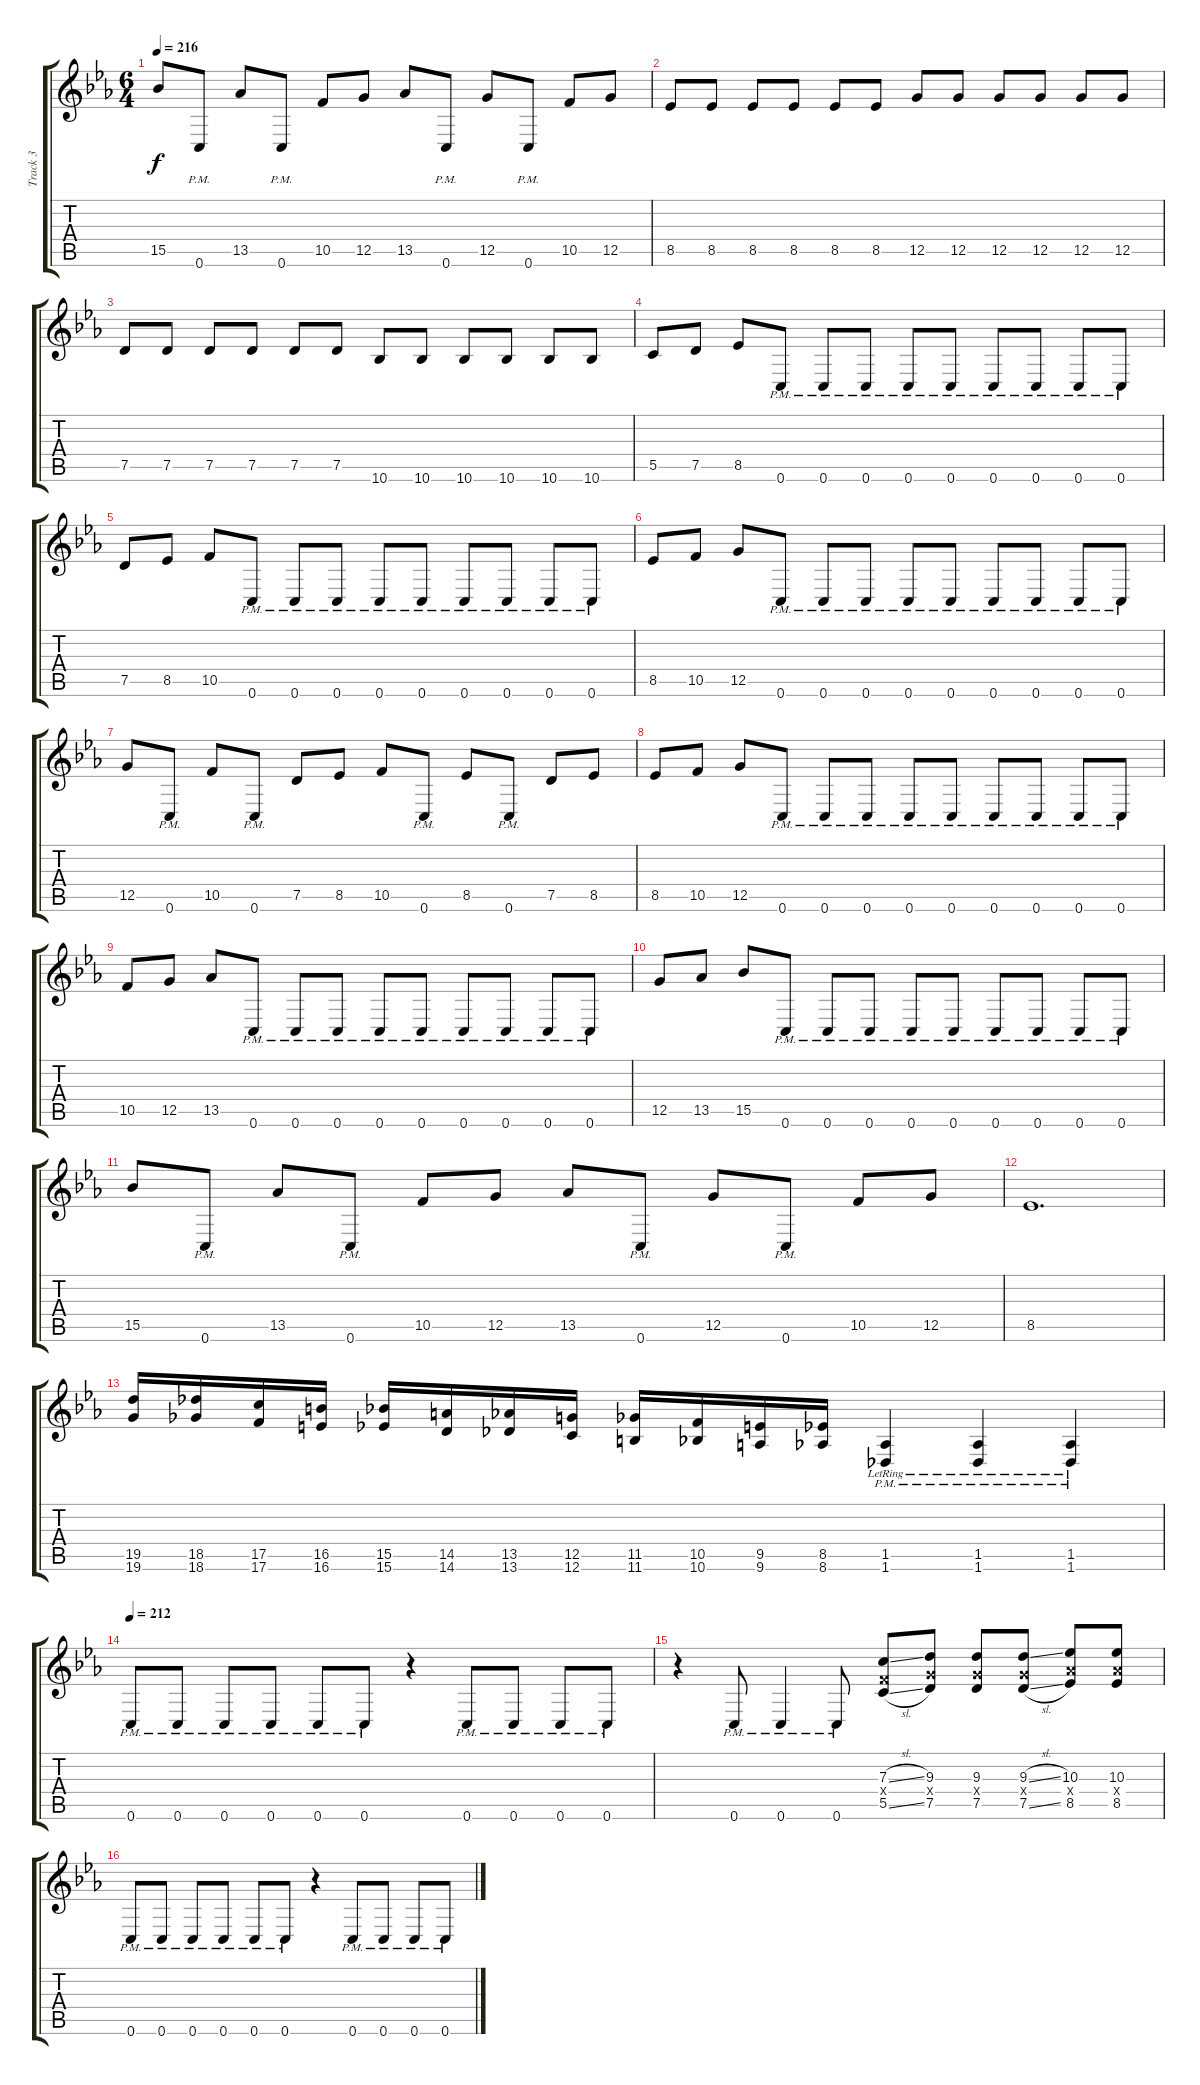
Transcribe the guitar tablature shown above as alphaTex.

\track ("Track 3" "Track 3") {instrument distortionguitar}
\staff {score tabs}
\tuning (D4 A3 F3 C3 G2 C2) {hide}
\ts (6 4)
\tempo 216
\clef g2
\ks eb
15.5.8{dy f} 0.6{pm}.8 13.5.8 0.6{pm}.8 10.5.8 12.5.8 13.5.8 0.6{pm}.8 12.5.8 0.6{pm}.8 10.5.8 12.5.8 |
8.5.8 8.5.8 8.5.8 8.5.8 8.5.8 8.5.8 12.5.8 12.5.8 12.5.8 12.5.8 12.5.8 12.5.8 |
7.5.8 7.5.8 7.5.8 7.5.8 7.5.8 7.5.8 10.6.8 10.6.8 10.6.8 10.6.8 10.6.8 10.6.8 |
5.5.8 7.5.8 8.5.8 0.6{pm}.8 0.6{pm}.8 0.6{pm}.8 0.6{pm}.8 0.6{pm}.8 0.6{pm}.8 0.6{pm}.8 0.6{pm}.8 0.6{pm}.8 |
7.5.8 8.5.8 10.5.8 0.6{pm}.8 0.6{pm}.8 0.6{pm}.8 0.6{pm}.8 0.6{pm}.8 0.6{pm}.8 0.6{pm}.8 0.6{pm}.8 0.6{pm}.8 |
8.5.8 10.5.8 12.5.8 0.6{pm}.8 0.6{pm}.8 0.6{pm}.8 0.6{pm}.8 0.6{pm}.8 0.6{pm}.8 0.6{pm}.8 0.6{pm}.8 0.6{pm}.8 |
12.5.8 0.6{pm}.8 10.5.8 0.6{pm}.8 7.5.8 8.5.8 10.5.8 0.6{pm}.8 8.5.8 0.6{pm}.8 7.5.8 8.5.8 |
8.5.8 10.5.8 12.5.8 0.6{pm}.8 0.6{pm}.8 0.6{pm}.8 0.6{pm}.8 0.6{pm}.8 0.6{pm}.8 0.6{pm}.8 0.6{pm}.8 0.6{pm}.8 |
10.5.8 12.5.8 13.5.8 0.6{pm}.8 0.6{pm}.8 0.6{pm}.8 0.6{pm}.8 0.6{pm}.8 0.6{pm}.8 0.6{pm}.8 0.6{pm}.8 0.6{pm}.8 |
12.5.8 13.5.8 15.5.8 0.6{pm}.8 0.6{pm}.8 0.6{pm}.8 0.6{pm}.8 0.6{pm}.8 0.6{pm}.8 0.6{pm}.8 0.6{pm}.8 0.6{pm}.8 |
15.5.8 0.6{pm}.8 13.5.8 0.6{pm}.8 10.5.8 12.5.8 13.5.8 0.6{pm}.8 12.5.8 0.6{pm}.8 10.5.8 12.5.8 |
8.5.1{d} |
(19.5 19.6).16{instrument guitarfretnoise} (18.5 18.6).16 (17.5 17.6).16 (16.5 16.6).16 (15.5 15.6).16 (14.5 14.6).16 (13.5 13.6).16 (12.5 12.6).16 (11.5 11.6).16 (10.5 10.6).16 (9.5 9.6).16 (8.5 8.6).16 (1.5{pm lr} 1.6{pm lr}).4{instrument distortionguitar} (1.5{pm lr} 1.6{pm lr}).4 (1.5{pm} 1.6{pm lr}).4 |
\tempo 212
0.6{pm}.8 0.6{pm}.8 0.6{pm}.8 0.6{pm}.8 0.6{pm}.8 0.6{pm}.8 r.4 0.6{pm}.8 0.6{pm}.8 0.6{pm}.8 0.6{pm}.8 |
r.4 0.6{pm}.8 0.6{pm}.4 0.6{pm}.8 (7.3{sl} 5.4{x} 5.5{sl}).8 (9.3 7.4{x} 7.5).8 (9.3 7.4{x} 7.5).8 (9.3{sl} 7.4{x} 7.5{sl}).8 (10.3 8.4{x} 8.5).8 (10.3 8.4{x} 8.5).8 |
0.6{pm}.8 0.6{pm}.8 0.6{pm}.8 0.6{pm}.8 0.6{pm}.8 0.6{pm}.8 r.4 0.6{pm}.8 0.6{pm}.8 0.6{pm}.8 0.6{pm}.8
